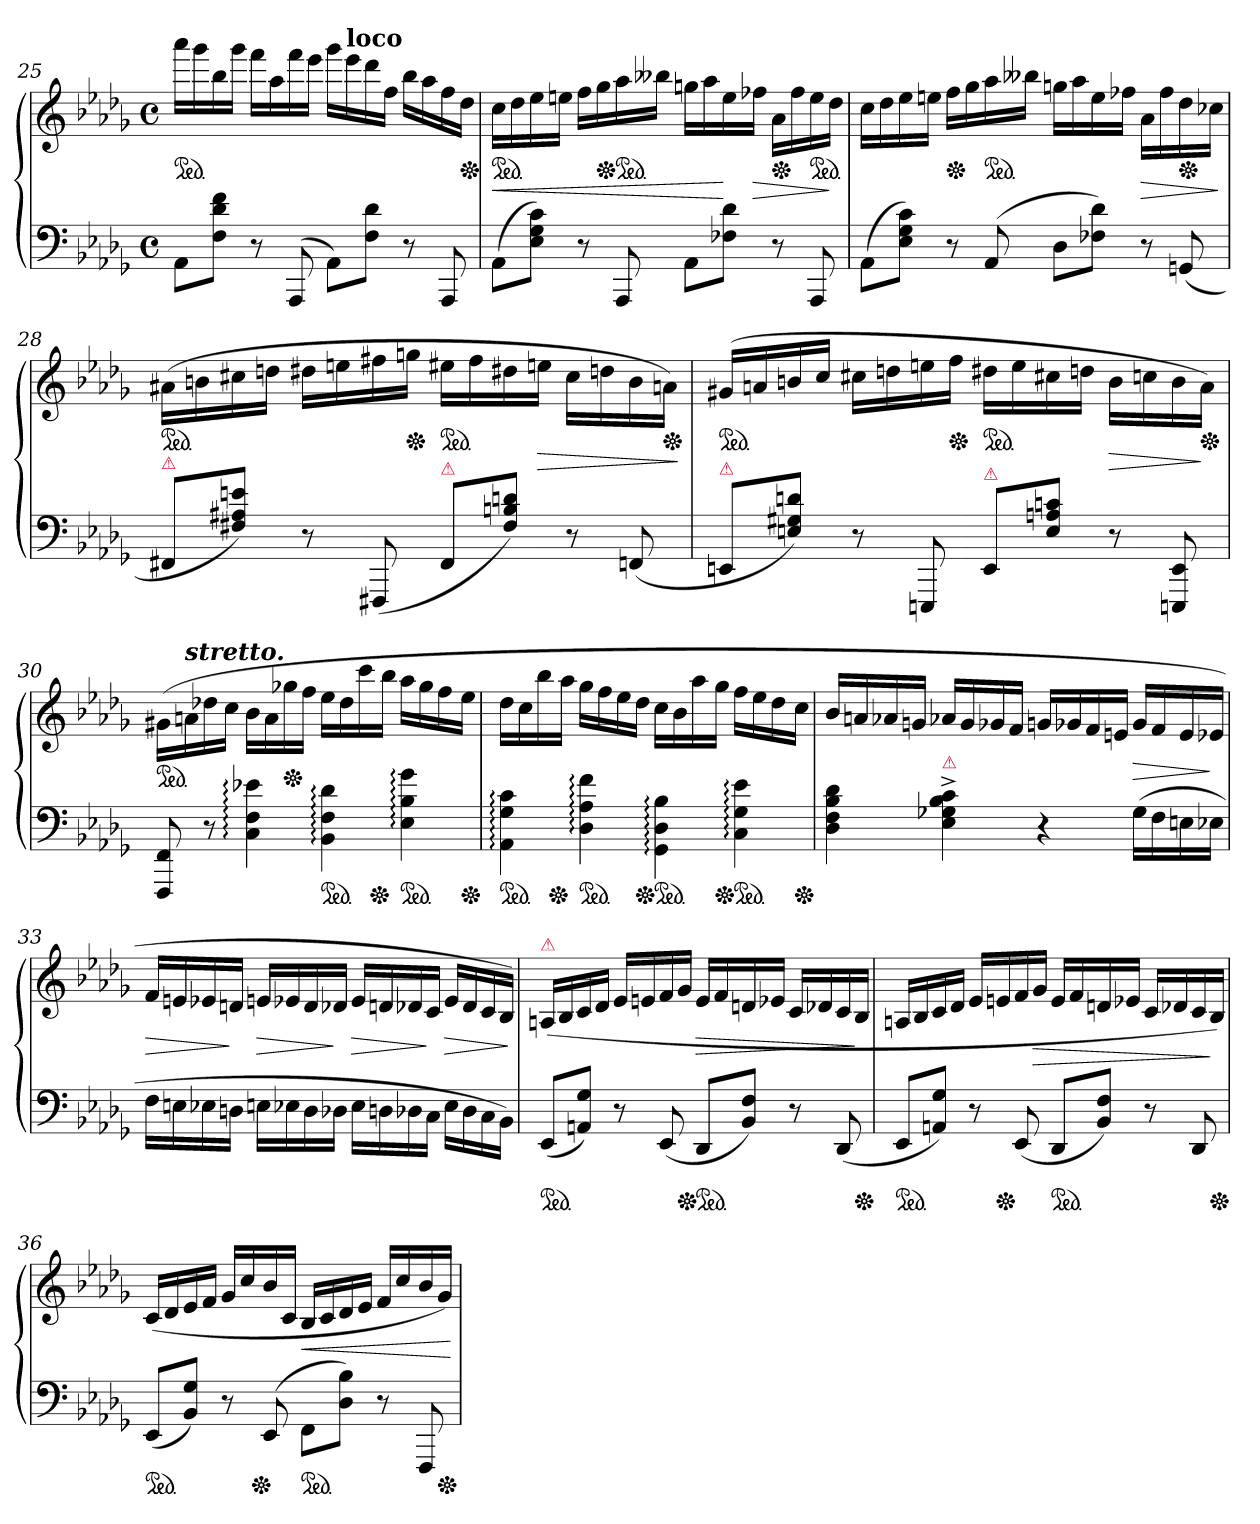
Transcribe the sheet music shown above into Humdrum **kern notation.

**kern	**kern	**dynam
*part1	*part1	*part1
*staff2	*staff1	*staff1/2
*clefF4	*clefG2	*
*k[b-e-a-d-g-]	*k[b-e-a-d-g-]	*
*b-:	*b-:	*
*M2/2	*M2/2	*
*met(c)	*met(c)	*
*	*ped	*
=25	=25	=25
8AA-\L	16aaa-LL	.
.	16ggg-	.
8F 8d- 8fJ	16bb-	.
.	16ggg-JJ	.
8r	16fffLL	.
.	16aa-	.
(>8AAA-	16fff	.
.	16eee-JJ	.
8AA-L)	16ggg-LL	.
!	!LO:TX:a:B:t=loco	!
.	16eee-	.
8F 8d-J	16ddd-	.
.	16ffJJ	.
8r	16bb-LL	.
.	16aa-	.
8AAA-	16ff	.
*	*Xped	*
.	16dd-JJ	.
=26	=26	=26
*	*ped	*
(>8AA-L	16ccLL	<
.	16dd-	.
8E- 8G- 8cJ)	16ee-	.
.	16eenJJ	.
8r	16ffLL	.
*	*Xped	*
.	16gg-	.
*	*ped	*
8AAA-	16aa-	.
.	16bb--XJJ	.
8AA-L	16ggnLL	.
.	16aa-	.
8F-X 8d-J	16ee	[
.	16ff-XJJ	>
*	*Xped	*
8r	16a-LL	.
.	16ff-	.
*	*ped	*
8AAA-	16ee	.
.	16dd-JJ	]
=27	=27	=27
(>8AA-L	16ccLL	.
.	16dd-	.
8E- 8G- 8cJ)	16ee-	.
.	16eenJJ	.
*	*Xped	*
8r	16ffLL	.
.	16gg-	.
*	*ped	*
(>8AA-	16aa-	.
.	16bb--XJJ	.
8D-L	16ggnLL	.
.	16aa-	.
8F-X 8d-J)	16ee	.
.	16ff-XJJ	.
8r	16a-LL	>
.	16ff-	.
*	*Xped	*
(>8GGn	16dd-	.
.	16cc-XJJ	.
.	.	]
=28	=28	=28
!LO:TX:a:color=crimson:t=⚠	!	!
*	*ped	*
8FF#X/L	(>16a#XLL	.
.	16bn	.
8F#X\ 8A#X\ 8en\J)	16cc#X	.
.	16ddnJJ	.
8r	16dd#XLL	.
.	16een	.
(>8FFF#X	16ff#X	.
*	*Xped	*
.	16ggnJJ	.
!LO:TX:a:color=crimson:t=⚠	!	!
*	*ped	*
8FF#/L	16ee#XLL	.
.	16ff#	.
8F#\ 8Bn\ 8dn\J)	16dd#X	.
.	16eenJJ	>
8r	16cc#LL	.
.	16ddn	.
(>8FFn	16b	.
*	*Xped	*
.	16anJJ)	.
.	.	]
=29	=29	=29
!LO:TX:a:color=crimson:t=⚠	!	!
*	*ped	*
8EEn/L	(>16g#XLL	.
.	16an	.
8En\ 8G#X\ 8dn\J)	16bn	.
.	16ccJJ	.
8r	16cc#XLL	.
.	16ddn	.
8EEEn	16een	.
*	*Xped	*
.	16ffJJ	.
!LO:TX:a:color=crimson:t=⚠	!	!
*	*ped	*
8EE/L	16dd#XLL	.
.	16ee	.
8E\ 8An\ 8cn\J	16cc#X	.
.	16ddnJJ	.
8r	16bLL	>
.	16ccn	.
8EEEn 8EE	16b	.
*	*Xped	*
.	16aJJ)	]
=30	=30	=30
*	*ped	*
*	*^	*
8FFF 8FF	(>16g#XLL	2ryy	.
!	!LO:TX:a:Bi:t=stretto.	!	!
.	16an	.	.
8r	16dd-X	.	.
.	16ccJJ	.	.
4C: 4F: 4e-X:	16b-LL	.	.
.	16a	.	.
*	*Xped	*	*
.	16gg-X	.	.
.	16ffJJ	.	.
*ped	*	*	*
4BB-: 4F: 4d-:	16ee-LL	8ryy	.
.	16dd-	.	.
.	16ccc	32ryy	.
*Xped	*	*	*
.	.	4ryy	.
.	16bb-JJ	.	.
*ped	*	*	*
4E-: 4B-: 4g-:	16aa-LL	.	.
.	16gg-	.	.
.	16ff	.	.
.	.	16.ryy	.
*Xped	*	*	*
.	16ee-JJ	.	.
=31	=31	=31	=31
*ped	*	*	*
4AA-: 4G-: 4c:	16dd-LL	8ryy	.
.	16cc	.	.
.	16bb-	32ryy	.
*Xped	*	*	*
.	.	2ryy	.
.	16aa-JJ	.	.
*ped	*	*	*
4D-: 4A-: 4f:	16gg-LL	.	.
.	16ff	.	.
.	16ee-	.	.
*Xped	*	*	*
.	16dd-JJ	.	.
*ped	*	*	*
4GG-: 4D-: 4B-:	16ccLL	.	.
.	16b-	.	.
.	16aa-	.	.
.	.	4ryy	.
*Xped	*	*	*
.	16gg-JJ	.	.
*ped	*	*	*
4C: 4G-: 4e-:	16ffLL	.	.
.	16ee-	.	.
.	16dd-	.	.
.	.	16.ryy	.
*Xped	*	*	*
.	16ccJJ	.	.
*	*v	*v	*
=32	=32	=32
4D- 4F 4B- 4d-	16b-LL	.
.	16an	.
.	16a-X	.
.	16gnJJ	.
!LO:TX:a:color=crimson:t=⚠	!	!
4E-^> 4G-X^> 4B-^> 4c^>	16a-XLL	.
.	16g	.
.	16g-X	.
.	16fJJ	.
4r	16gnLL	.
.	16g-X	.
.	16f	.
.	16enJJ	.
(>16G-LL	16g-LL	>
16F	16f	.
16En	16e	.
16E-XJJ	16e-XJJ	]
=33	=33	=33
16FLL	16fLL	>
16En	16en	.
16E-X	16e-X	.
16DnJJ	16dnJJ	]
16EnLL	16enLL	>
16E-X	16e-X	.
16D	16d	.
16D-XJJ	16d-XJJ	]
16E-LL	16e-LL	>
16Dn	16dn	.
16D-X	16d-X	.
16CJJ	16cJJ	]
16E-\LL	16e-LL	>
16D-	16d-	.
16C	16c	.
16BB-JJ)	16B-JJ)	.
.	.	]
=34	=34	=34
!	!LO:TX:a:Bi:color=crimson:t=⚠	!
*ped	*	*
(<8EE-L	(>16AnLL	.
.	16B-	.
8AAn 8G-J)	16c	.
.	16d-JJ	.
8r	16e-LL	.
.	16en	.
(<8EE-	16f	.
*Xped	*	*
.	16g-JJ	.
*ped	*	*
8DD-L	16eLL	>
.	16f	.
8BB- 8FJ)	16dn	.
.	16e-XJJ	.
8r	16cLL	.
.	16d-X	.
(<8DD-	16c	.
*Xped	*	*
.	16B-JJ	]
=35	=35	=35
*ped	*	*
8EE-L	16AnLL	.
.	16B-	.
8AAn 8G-J)	16c	.
.	16d-JJ	.
8r	16e-LL	.
*Xped	*	*
.	16en	.
(<8EE-	16f	.
.	16g-JJ	>
*ped	*	*
8DD-L	16eLL	.
.	16f	.
8BB- 8FJ)	16dn	.
.	16e-XJJ	.
8r	16cLL	.
.	16d-X	.
8DD-	16c	.
*Xped	*	*
.	16B-JJ)	]
=36	=36	=36
*ped	*	*
*	*^	*
(<8EE-L	(>16cLL	4ryy	.
.	16d-	.	.
8BB- 8G-J)	16e-	.	.
.	16fJJ	.	.
8r	16g-LL	16.ryy	.
.	16cc	.	.
*Xped	*	*	*
.	.	2ryy	.
(>8EE-	16b-	.	.
.	16cJJ	.	.
*ped	*	*	*
8FF\L	16B-LL	.	<
.	16c	.	.
8D- 8B-J)	16d-	.	.
.	16e-JJ	.	.
8r	16fLL	.	.
.	16cc	.	.
.	.	8ryy	.
8FFF	16b-	.	.
*Xped	*	*	*
.	16g-JJ)	.	.
.	.	32ryy	.
.	.	.	[
*	*v	*v	*
=	=	=
*-	*-	*-
